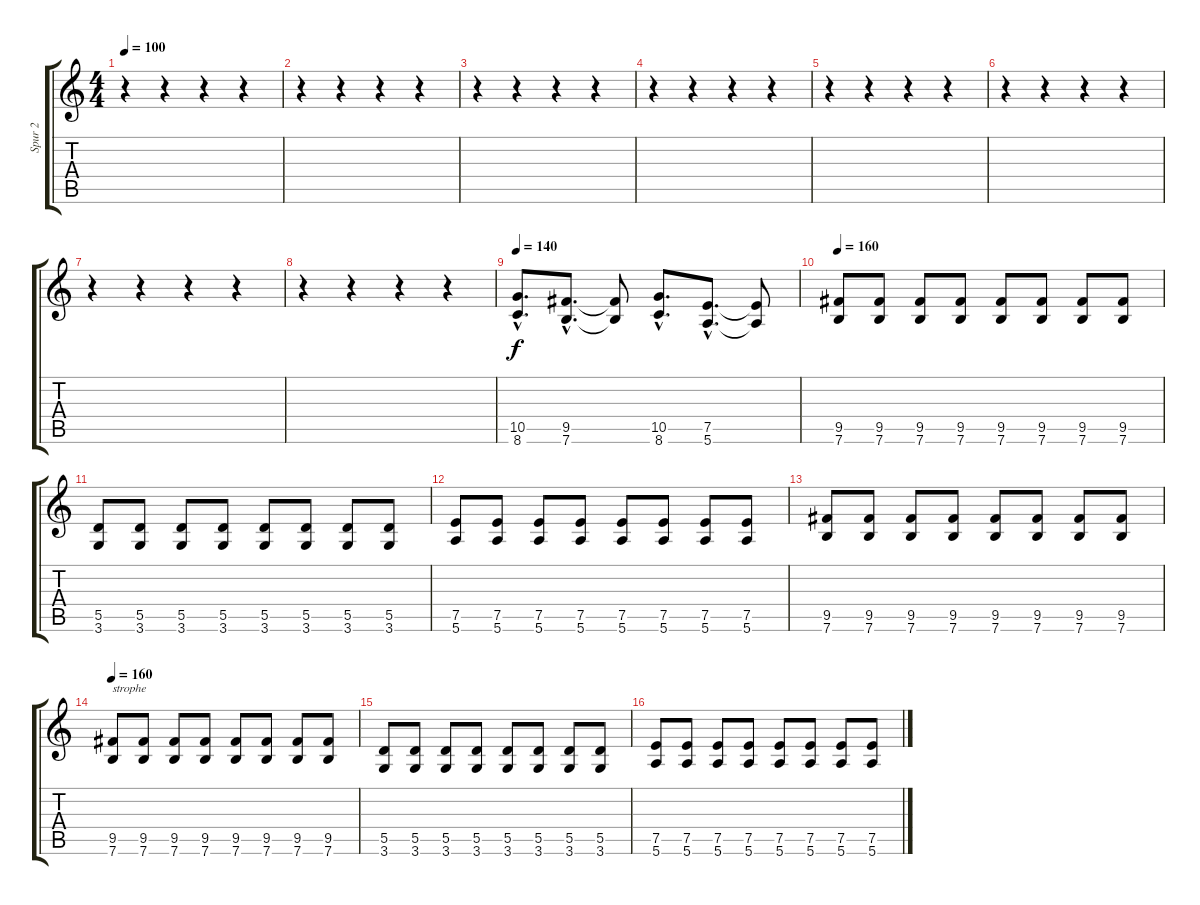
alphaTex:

\track ("Spur 2" "Spur 2") {instrument overdrivenguitar}
\staff {score tabs}
\tuning (E4 B3 G3 D3 A2 E2) {hide}
\ts (4 4)
\tempo 100
\clef g2
\ks c
r.4{dy f instrument overdrivenguitar} r.4 r.4 r.4 |
r.4 r.4 r.4 r.4 |
r.4 r.4 r.4 r.4 |
r.4 r.4 r.4 r.4 |
r.4 r.4 r.4 r.4 |
r.4 r.4 r.4 r.4 |
r.4 r.4 r.4 r.4 |
r.4 r.4 r.4 r.4 |
\tempo 140
(10.5{hac} 8.6{hac}).8{d} (9.5{hac} 7.6{hac}).8{d} (9.5{t} 7.6{t}).8 (10.5{hac} 8.6{hac}).8{d} (7.5{hac} 5.6{hac}).8{d} (7.5{t} 5.6{t}).8 |
\tempo 160
(9.5 7.6).8 (9.5 7.6).8 (9.5 7.6).8 (9.5 7.6).8 (9.5 7.6).8 (9.5 7.6).8 (9.5 7.6).8 (9.5 7.6).8 |
(5.5 3.6).8 (5.5 3.6).8 (5.5 3.6).8 (5.5 3.6).8 (5.5 3.6).8 (5.5 3.6).8 (5.5 3.6).8 (5.5 3.6).8 |
(7.5 5.6).8 (7.5 5.6).8 (7.5 5.6).8 (7.5 5.6).8 (7.5 5.6).8 (7.5 5.6).8 (7.5 5.6).8 (7.5 5.6).8 |
(9.5 7.6).8 (9.5 7.6).8 (9.5 7.6).8 (9.5 7.6).8 (9.5 7.6).8 (9.5 7.6).8 (9.5 7.6).8 (9.5 7.6).8 |
\tempo 160
(9.5 7.6).8{txt "strophe"} (9.5 7.6).8 (9.5 7.6).8 (9.5 7.6).8 (9.5 7.6).8 (9.5 7.6).8 (9.5 7.6).8 (9.5 7.6).8 |
(5.5 3.6).8 (5.5 3.6).8 (5.5 3.6).8 (5.5 3.6).8 (5.5 3.6).8 (5.5 3.6).8 (5.5 3.6).8 (5.5 3.6).8 |
(7.5 5.6).8 (7.5 5.6).8 (7.5 5.6).8 (7.5 5.6).8 (7.5 5.6).8 (7.5 5.6).8 (7.5 5.6).8 (7.5 5.6).8
